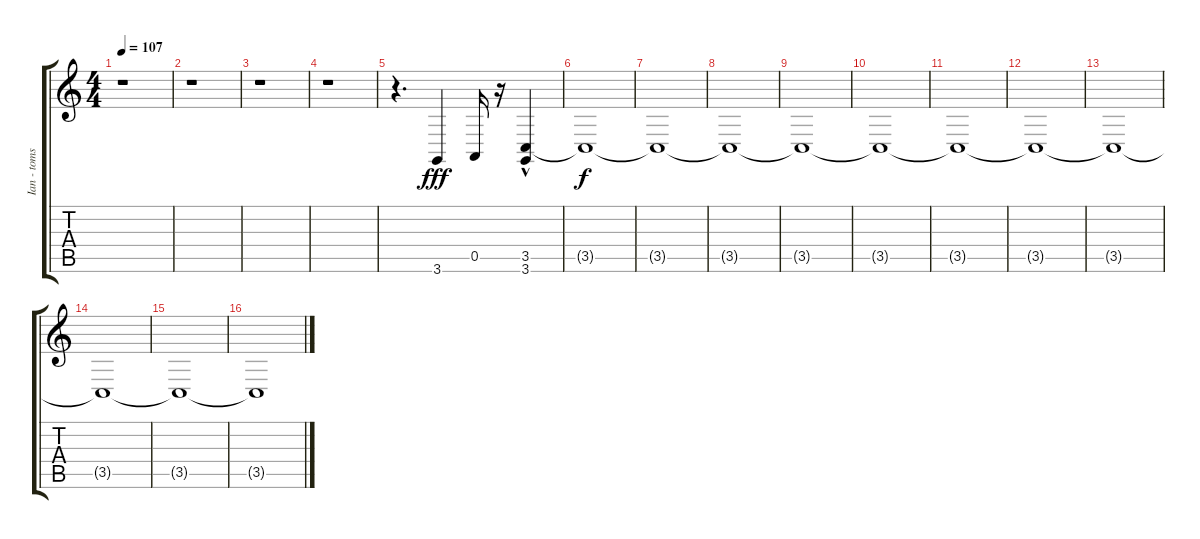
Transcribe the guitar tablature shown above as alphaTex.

\track ("Ian - toms" "Ian - toms") {instrument acousticgrandpiano}
\staff {score tabs}
\tuning (E4 B3 G3 D3 A2 E2) {hide}
\ts (4 4)
\tempo 107
\clef g2
\ks c
r.1{dy fff} |
r.1 |
r.1 |
r.1 |
r.4{d} 3.6.4 0.5.16 r.16 (3.5 3.6{hac}).4 |
3.5{t}.1{dy f} |
3.5{t}.1 |
3.5{t}.1 |
3.5{t}.1 |
3.5{t}.1 |
3.5{t}.1 |
3.5{t}.1 |
3.5{t}.1 |
3.5{t}.1 |
3.5{t}.1 |
3.5{t}.1
